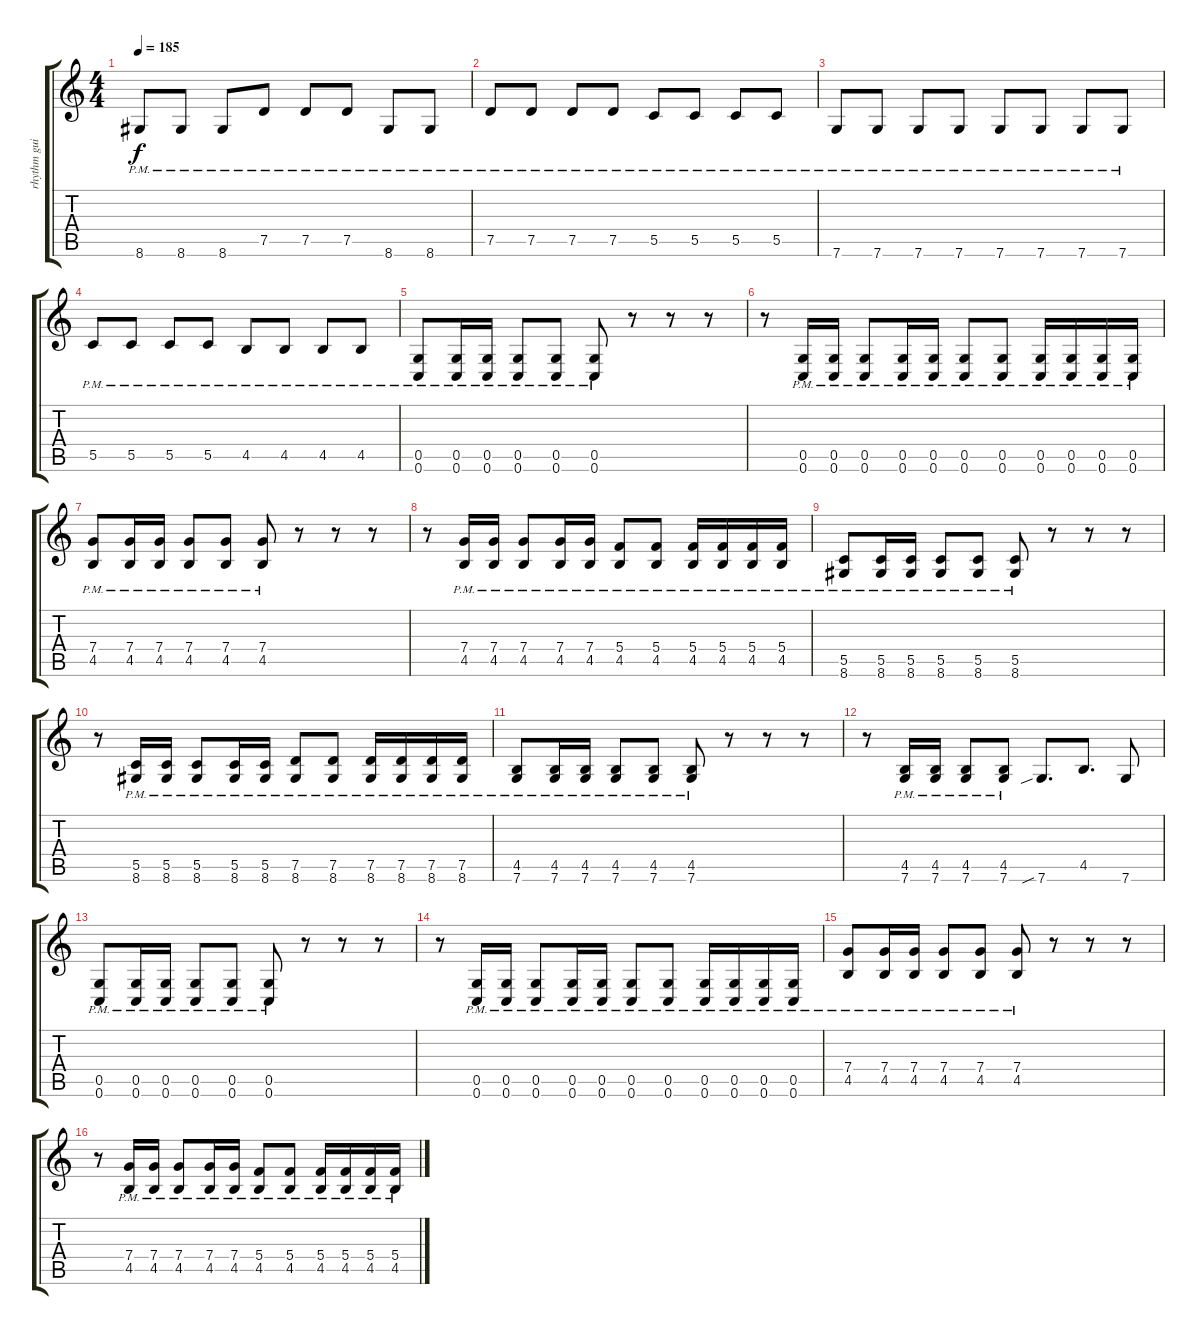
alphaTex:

\track ("rhythm guitar" "rhythm gui") {instrument distortionguitar}
\staff {score tabs}
\tuning (D4 A3 F3 C3 G2 C2) {hide}
\ts (4 4)
\tempo 185
\clef g2
\ks c
8.6{pm}.8{dy f} 8.6{pm}.8 8.6{pm}.8 7.5{pm}.8 7.5{pm}.8 7.5{pm}.8 8.6{pm}.8 8.6{pm}.8 |
7.5{pm}.8 7.5{pm}.8 7.5{pm}.8 7.5{pm}.8 5.5{pm}.8 5.5{pm}.8 5.5{pm}.8 5.5{pm}.8 |
7.6{pm}.8 7.6{pm}.8 7.6{pm}.8 7.6{pm}.8 7.6{pm}.8 7.6{pm}.8 7.6{pm}.8 7.6{pm}.8 |
5.5{pm}.8 5.5{pm}.8 5.5{pm}.8 5.5{pm}.8 4.5{pm}.8 4.5{pm}.8 4.5{pm}.8 4.5{pm}.8 |
(0.5{pm} 0.6{pm}).8 (0.5{pm} 0.6{pm}).16 (0.5{pm} 0.6{pm}).16 (0.5{pm} 0.6{pm}).8 (0.5{pm} 0.6{pm}).8 (0.5{pm} 0.6{pm}).8 r.8 r.8 r.8 |
r.8 (0.5{pm} 0.6{pm}).16 (0.5{pm} 0.6{pm}).16 (0.5{pm} 0.6{pm}).8 (0.5{pm} 0.6{pm}).16 (0.5{pm} 0.6{pm}).16 (0.5{pm} 0.6{pm}).8 (0.5{pm} 0.6{pm}).8 (0.5{pm} 0.6{pm}).16 (0.5{pm} 0.6{pm}).16 (0.5{pm} 0.6{pm}).16 (0.5{pm} 0.6{pm}).16 |
(7.4{pm} 4.5{pm}).8 (7.4{pm} 4.5{pm}).16 (7.4{pm} 4.5{pm}).16 (7.4{pm} 4.5{pm}).8 (7.4{pm} 4.5{pm}).8 (7.4{pm} 4.5{pm}).8 r.8 r.8 r.8 |
r.8 (7.4{pm} 4.5{pm}).16 (7.4{pm} 4.5{pm}).16 (7.4{pm} 4.5{pm}).8 (7.4{pm} 4.5{pm}).16 (7.4{pm} 4.5{pm}).16 (5.4{pm} 4.5{pm}).8 (5.4{pm} 4.5{pm}).8 (5.4{pm} 4.5{pm}).16 (5.4{pm} 4.5{pm}).16 (5.4{pm} 4.5{pm}).16 (5.4{pm} 4.5{pm}).16 |
(5.5{pm} 8.6{pm}).8 (5.5{pm} 8.6{pm}).16 (5.5{pm} 8.6{pm}).16 (5.5{pm} 8.6{pm}).8 (5.5{pm} 8.6{pm}).8 (5.5{pm} 8.6{pm}).8 r.8 r.8 r.8 |
r.8 (5.5{pm} 8.6{pm}).16 (5.5{pm} 8.6{pm}).16 (5.5{pm} 8.6{pm}).8 (5.5{pm} 8.6{pm}).16 (5.5{pm} 8.6{pm}).16 (7.5{pm} 8.6{pm}).8 (7.5{pm} 8.6{pm}).8 (7.5{pm} 8.6{pm}).16 (7.5{pm} 8.6{pm}).16 (7.5{pm} 8.6{pm}).16 (7.5{pm} 8.6{pm}).16 |
(4.5{pm} 7.6{pm}).8 (4.5{pm} 7.6{pm}).16 (4.5{pm} 7.6{pm}).16 (4.5{pm} 7.6{pm}).8 (4.5{pm} 7.6{pm}).8 (4.5{pm} 7.6{pm}).8 r.8 r.8 r.8 |
r.8 (4.5{pm} 7.6{pm}).16 (4.5{pm} 7.6{pm}).16 (4.5{pm} 7.6{pm}).8 (4.5{pm} 7.6{pm}).8 7.6{sib}.8{d} 4.5.8{d} 7.6.8 |
(0.5{pm} 0.6{pm}).8 (0.5{pm} 0.6{pm}).16 (0.5{pm} 0.6{pm}).16 (0.5{pm} 0.6{pm}).8 (0.5{pm} 0.6{pm}).8 (0.5{pm} 0.6{pm}).8 r.8 r.8 r.8 |
r.8 (0.5{pm} 0.6{pm}).16 (0.5{pm} 0.6{pm}).16 (0.5{pm} 0.6{pm}).8 (0.5{pm} 0.6{pm}).16 (0.5{pm} 0.6{pm}).16 (0.5{pm} 0.6{pm}).8 (0.5{pm} 0.6{pm}).8 (0.5{pm} 0.6{pm}).16 (0.5{pm} 0.6{pm}).16 (0.5{pm} 0.6{pm}).16 (0.5{pm} 0.6{pm}).16 |
(7.4{pm} 4.5{pm}).8 (7.4{pm} 4.5{pm}).16 (7.4{pm} 4.5{pm}).16 (7.4{pm} 4.5{pm}).8 (7.4{pm} 4.5{pm}).8 (7.4{pm} 4.5{pm}).8 r.8 r.8 r.8 |
r.8 (7.4{pm} 4.5{pm}).16 (7.4{pm} 4.5{pm}).16 (7.4{pm} 4.5{pm}).8 (7.4{pm} 4.5{pm}).16 (7.4{pm} 4.5{pm}).16 (5.4{pm} 4.5{pm}).8 (5.4{pm} 4.5{pm}).8 (5.4{pm} 4.5{pm}).16 (5.4{pm} 4.5{pm}).16 (5.4{pm} 4.5{pm}).16 (5.4{pm} 4.5{pm}).16
